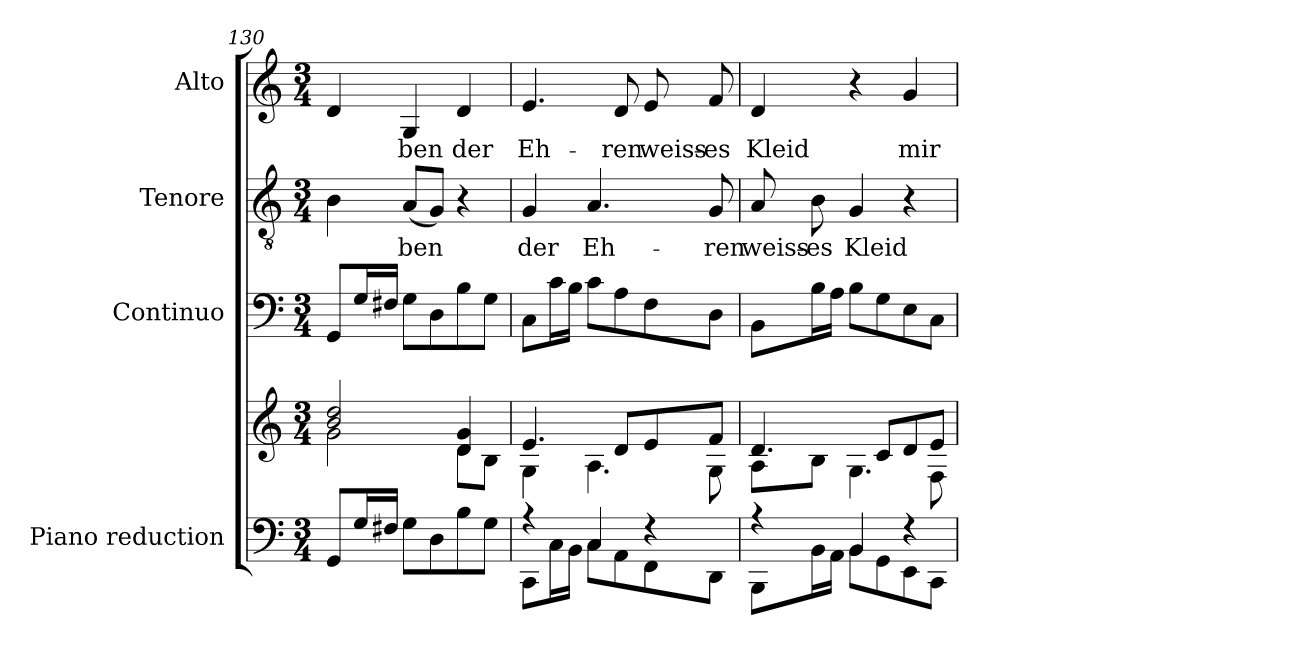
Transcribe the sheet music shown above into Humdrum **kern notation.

**kern	**kern	**kern	**kern	**text	**kern	**text
*part4	*part4	*part3	*part2	*part2	*part1	*part1
*staff5	*staff4	*staff3	*staff2	*staff2	*staff1	*staff1
*I"Piano reduction	*	*I"Continuo	*I"Tenore	*	*I"Alto	*
*I'Pno	*	*	*	*	*	*
*clefF4	*clefG2	*clefF4	*clefGv2	*	*clefG2	*
*k[]	*k[]	*k[]	*k[]	*	*k[]	*
*M3/4	*M3/4	*M3/4	*M3/4	*	*M3/4	*
=130	=130	=130	=130	=130	=130	=130
*	*^	*	*	*	*	*
8GG/L	2b/ 2dd/	2g\	8GG/L	4B\	.	4d/	.
16G/L	.	.	16G/L	.	.	.	.
16F#X/JJ	.	.	16F#X/JJ	.	.	.	.
!	!	!	!	!	!LO:LY:b	!	!LO:LY:b
8G\L	.	.	8G\L	(8A/L	-ben	4G/	-ben
8D\	.	.	8D\	8G/J)	.	.	.
!	!	!	!	!	!	!	!LO:LY:b
8B\	4d/ 4g/	8d\L	8B\	4r	.	4d/	der
8G\J	.	8B\J	8G\J	.	.	.	.
=131	=131	=131	=131	=131	=131	=131	=131
*^	*	*	*	*	*	*	*
!	!	!	!	!	!	!LO:LY:b	!	!LO:LY:b
4r	8CC\L	4.e/	4G\	8C\L	4G/	der	4.e/	Eh-
.	16C\L	.	.	16c\L	.	.	.	.
.	16BB\JJ	.	.	16B\JJ	.	.	.	.
!	!	!	!	!	!	!LO:LY:b	!	!
4C/	8C\L	.	4.A\	8c\L	4.A/	Eh-	.	.
!	!	!	!	!	!	!	!	!LO:LY:b
.	8AA\	8d/L	.	8A\	.	.	8d/	-ren
!	!	!	!	!	!	!	!	!LO:LY:b
4r	8FF\	8e/	.	8F\	.	.	8e/	weiss-
!	!	!	!	!	!	!LO:LY:b	!	!LO:LY:b
.	8DD\J	8f/J	8G\	8D\J	8G/	-ren	8f/	-es
=132	=132	=132	=132	=132	=132	=132	=132	=132
!	!	!	!	!	!	!LO:LY:b	!	!LO:LY:b
4r	8BBB\L	4.d/	8A\L	8BB\L	8A/	weiss-	4d/	Kleid
!	!	!	!	!	!	!LO:LY:b	!	!
.	16BB\L	.	8B\J	16B\L	8B\	-es	.	.
.	16AA\JJ	.	.	16A\JJ	.	.	.	.
!	!	!	!	!	!	!LO:LY:b	!	!
4BB/	8BB\L	.	4.G\	8B\L	4G/	Kleid	4r	.
.	8GG\	8c/L	.	8G\	.	.	.	.
!	!	!	!	!	!	!	!	!LO:LY:b
4r	8EE\	8d/	.	8E\	4r	.	4g/	mir
.	8CC\J	8e/J	8F\	8C\J	.	.	.	.
*v	*v	*	*	*	*	*	*	*
*	*v	*v	*	*	*	*	*
=	=	=	=	=	=	=
*-	*-	*-	*-	*-	*-	*-
